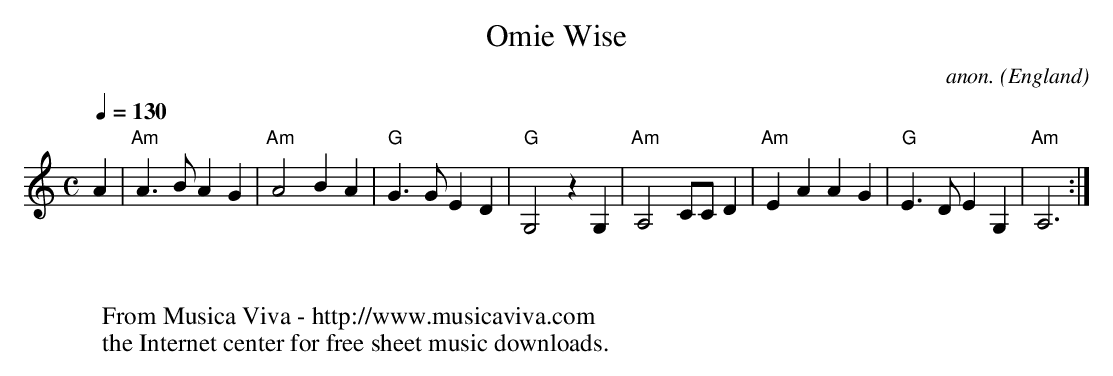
X:1
T:Omie Wise
C:anon.
O:England
M:C
L:1/4
Q:1/4=130
K:Am
A|"Am"A3/B/AG|"Am"A2BA|"G"G3/G/ED|"G"G,2zG,|"Am"A,2C/C/D|"Am"EAAG|"G"E3/D/EG,|"Am"A,3:|
W:
W:
W:  From Musica Viva - http://www.musicaviva.com
W:  the Internet center for free sheet music downloads.
